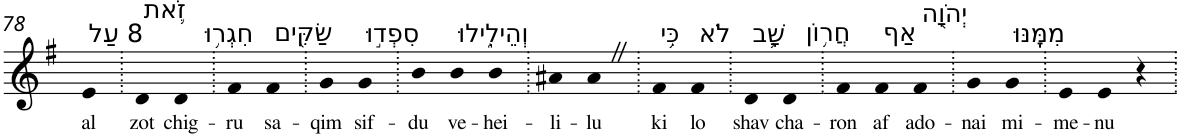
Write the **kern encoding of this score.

**kern	**text
*part1	*part1
*staff1	*staff1
*I"Piano	*
*I'Pno	*
!!LO:PB:g=z
*clefG2	*
*k[f#]	*
*G:	*
=78	=78
!LO:TX:a:t=8 עַל	!
!	!LO:LY:b
4e	al
=79.	=79.
!LO:TX:a:t=זֹ֛את	!
!	!LO:LY:b
4d	zot
!LO:TX:a:t=חִגְר֥וּ	!
!	!LO:LY:b
4d	chig-
=80.	=80.
!	!LO:LY:b
4f#	-ru
!LO:TX:a:t=שַׂקִּ֖ים	!
!	!LO:LY:b
4f#	sa-
=81.	=81.
!	!LO:LY:b
4g	-qim
!LO:TX:a:t=סִפְד֣וּ	!
!	!LO:LY:b
4g	sif-
=82.	=82.
!	!LO:LY:b
4b	-du
!LO:TX:a:t=וְהֵילִ֑ילוּ	!
!	!LO:LY:b
4b	ve-
!	!LO:LY:b
4b	-hei-
=83.	=83.
!	!LO:LY:b
4a#X	-li-
!	!LO:LY:b
4a#Z	-lu
=84.	=84.
!LO:TX:a:t=כִּ֥י	!
!	!LO:LY:b
4f#	ki
!LO:TX:a:t=לֹא	!
!	!LO:LY:b
4f#	lo
=85.	=85.
!LO:TX:a:t=שָׁ֛ב	!
!	!LO:LY:b
4d	shav
!LO:TX:a:t=חֲר֥וֹן	!
!	!LO:LY:b
4d	cha-
=86.	=86.
!	!LO:LY:b
4f#	-ron
!LO:TX:a:t=אַף	!
!	!LO:LY:b
4f#	af
!LO:TX:a:t=יְהֹוָ֖ה	!
!	!LO:LY:b
4f#	ado-
=87.	=87.
!	!LO:LY:b
4g	-nai
!LO:TX:a:t=מִמֶּֽנּוּ	!
!	!LO:LY:b
4g	mi-
=88.	=88.
!	!LO:LY:b
4e	-me-
!	!LO:LY:b
4e	-nu
4r	.
=.	=.
*-	*-
